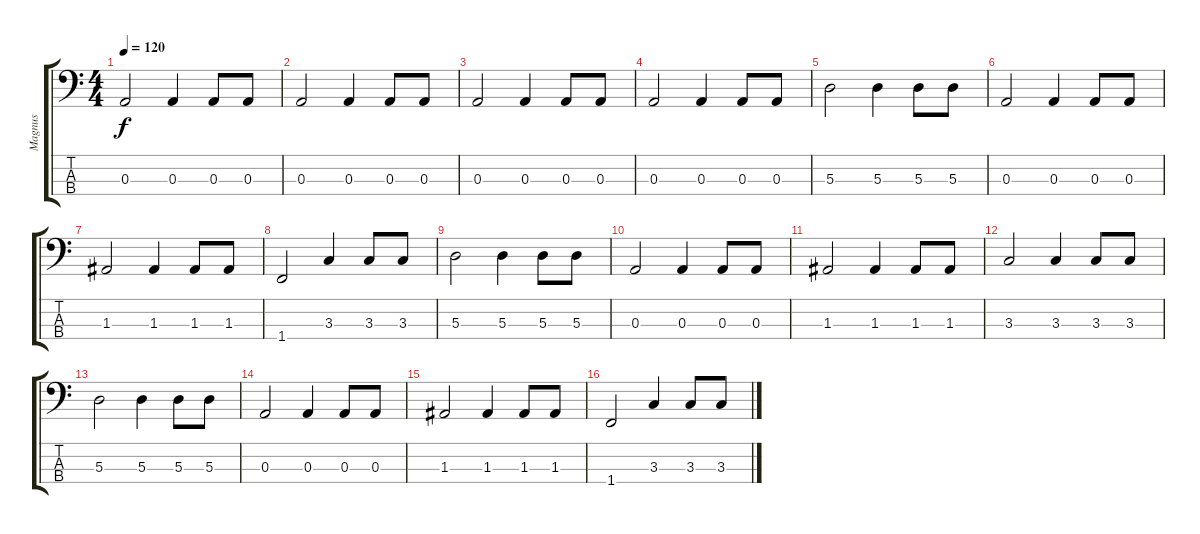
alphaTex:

\track ("Magnus" "Magnus") {instrument electricbassfinger}
\staff {score tabs}
\tuning (G2 D2 A1 E1) {hide}
\ts (4 4)
\tempo 120
\clef f4
\ks c
0.3.2{dy f} 0.3.4 0.3.8 0.3.8 |
0.3.2 0.3.4 0.3.8 0.3.8 |
0.3.2 0.3.4 0.3.8 0.3.8 |
0.3.2 0.3.4 0.3.8 0.3.8 |
5.3.2 5.3.4 5.3.8 5.3.8 |
0.3.2 0.3.4 0.3.8 0.3.8 |
1.3.2 1.3.4 1.3.8 1.3.8 |
1.4.2 3.3.4 3.3.8 3.3.8 |
5.3.2 5.3.4 5.3.8 5.3.8 |
0.3.2 0.3.4 0.3.8 0.3.8 |
1.3.2 1.3.4 1.3.8 1.3.8 |
3.3.2 3.3.4 3.3.8 3.3.8 |
5.3.2 5.3.4 5.3.8 5.3.8 |
0.3.2 0.3.4 0.3.8 0.3.8 |
1.3.2 1.3.4 1.3.8 1.3.8 |
1.4.2 3.3.4 3.3.8 3.3.8
